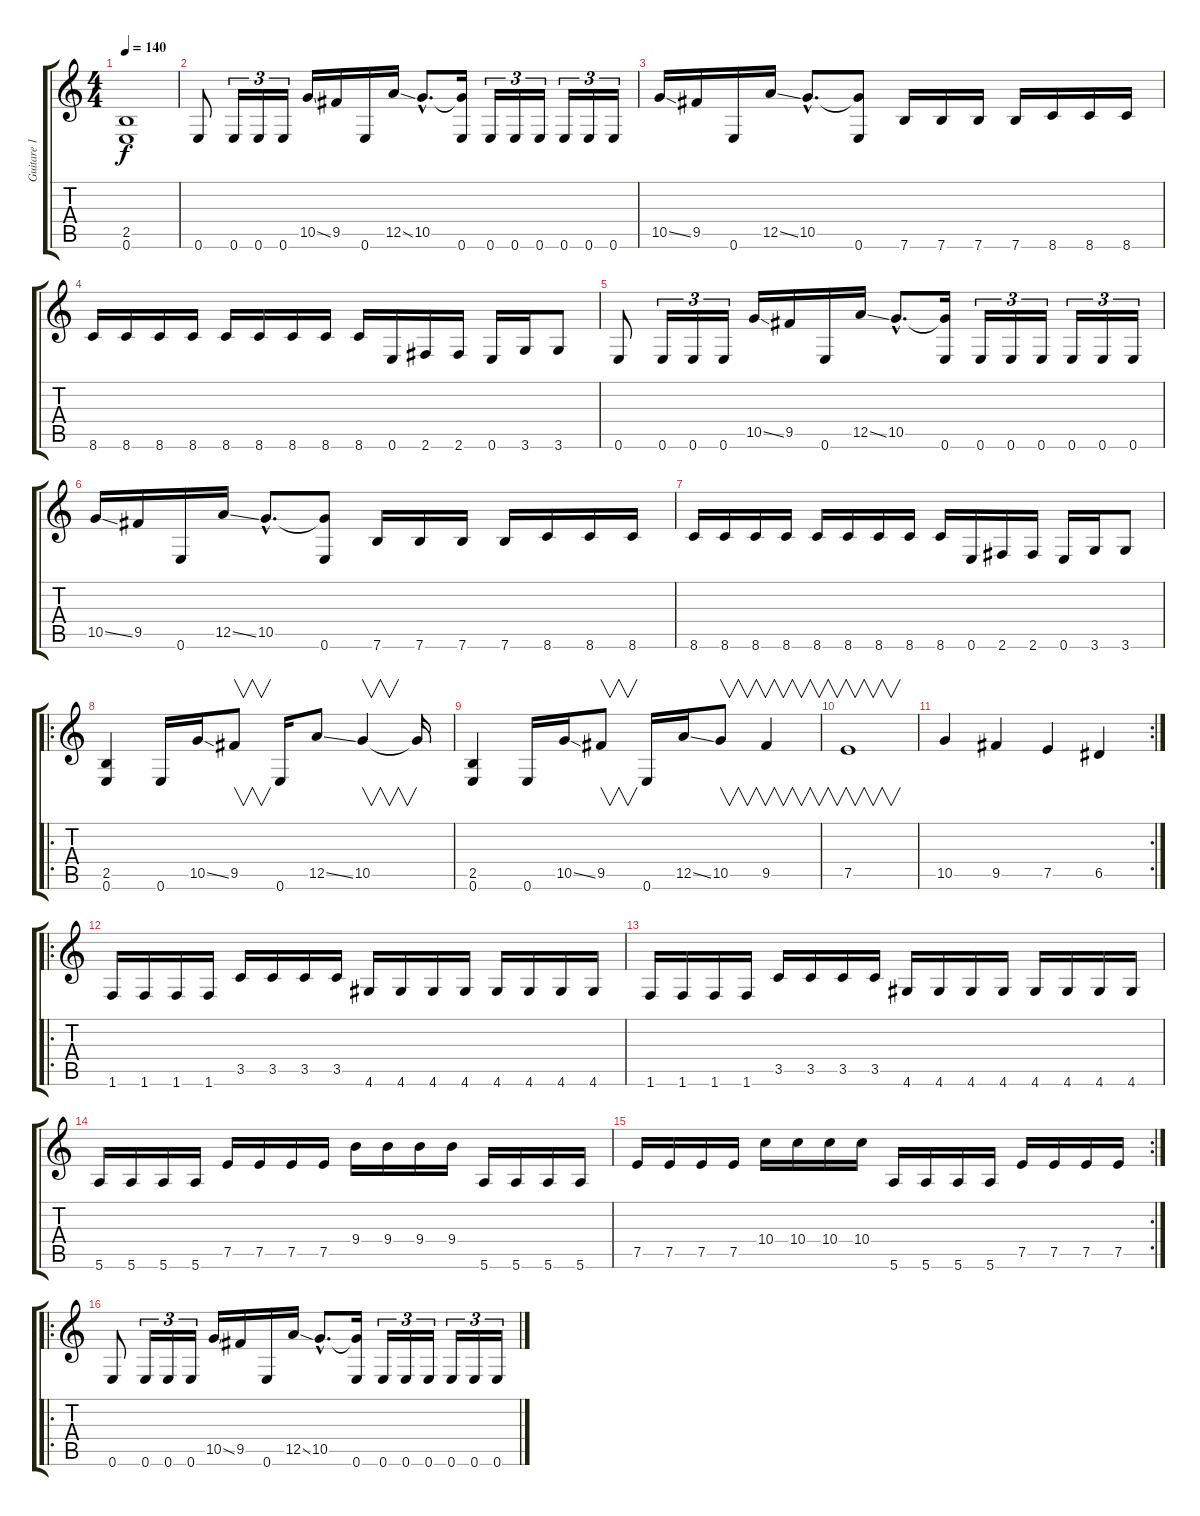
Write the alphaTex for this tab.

\track ("Guitare 1" "Guitare 1") {instrument overdrivenguitar}
\staff {score tabs}
\tuning (E4 B3 G3 D3 A2 E2) {hide}
\ts (4 4)
\tempo 140
\clef g2
\ks c
(2.5 0.6).1{dy f} |
0.6.8 0.6.16{tu (3 2)} 0.6.16{tu (3 2)} 0.6.16{tu (3 2)} 10.5{ss}.16 9.5.16 0.6.16 12.5{ss}.16 10.5{hac}.8{d} (10.5{t} 0.6).16 0.6.16{tu (3 2)} 0.6.16{tu (3 2)} 0.6.16{tu (3 2)} 0.6.16{tu (3 2)} 0.6.16{tu (3 2)} 0.6.16{tu (3 2)} |
10.5{ss}.16 9.5.16 0.6.16 12.5{ss}.16 10.5{hac}.8{d} (10.5{t} 0.6).8 7.6.16 7.6.16 7.6.16 7.6.16 8.6.16 8.6.16 8.6.16 |
8.6.16 8.6.16 8.6.16 8.6.16 8.6.16 8.6.16 8.6.16 8.6.16 8.6.16 0.6.16 2.6.16 2.6.16 0.6.16 3.6.16 3.6.8 |
0.6.8 0.6.16{tu (3 2)} 0.6.16{tu (3 2)} 0.6.16{tu (3 2)} 10.5{ss}.16 9.5.16 0.6.16 12.5{ss}.16 10.5{hac}.8{d} (10.5{t} 0.6).16 0.6.16{tu (3 2)} 0.6.16{tu (3 2)} 0.6.16{tu (3 2)} 0.6.16{tu (3 2)} 0.6.16{tu (3 2)} 0.6.16{tu (3 2)} |
10.5{ss}.16 9.5.16 0.6.16 12.5{ss}.16 10.5{hac}.8{d} (10.5{t} 0.6).8 7.6.16 7.6.16 7.6.16 7.6.16 8.6.16 8.6.16 8.6.16 |
8.6.16 8.6.16 8.6.16 8.6.16 8.6.16 8.6.16 8.6.16 8.6.16 8.6.16 0.6.16 2.6.16 2.6.16 0.6.16 3.6.16 3.6.8 |
\ro
(2.5 0.6).4 0.6.16 10.5{ss}.16 9.5.8{v} 0.6.16 12.5{ss}.8 10.5.4{v} 10.5{t}.16 |
(2.5 0.6).4 0.6.16 10.5{ss}.16 9.5.8{v} 0.6.16 12.5{ss}.16 10.5.8{v} 9.5.4{v} |
7.5.1{v} |
\rc 2
10.5.4 9.5.4 7.5.4 6.5.4 |
\ro
1.6.16 1.6.16 1.6.16 1.6.16 3.5.16 3.5.16 3.5.16 3.5.16 4.6.16 4.6.16 4.6.16 4.6.16 4.6.16 4.6.16 4.6.16 4.6.16 |
1.6.16 1.6.16 1.6.16 1.6.16 3.5.16 3.5.16 3.5.16 3.5.16 4.6.16 4.6.16 4.6.16 4.6.16 4.6.16 4.6.16 4.6.16 4.6.16 |
5.6.16 5.6.16 5.6.16 5.6.16 7.5.16 7.5.16 7.5.16 7.5.16 9.4.16 9.4.16 9.4.16 9.4.16 5.6.16 5.6.16 5.6.16 5.6.16 |
\rc 2
7.5.16 7.5.16 7.5.16 7.5.16 10.4.16 10.4.16 10.4.16 10.4.16 5.6.16 5.6.16 5.6.16 5.6.16 7.5.16 7.5.16 7.5.16 7.5.16 |
\ro
0.6.8 0.6.16{tu (3 2)} 0.6.16{tu (3 2)} 0.6.16{tu (3 2)} 10.5{ss}.16 9.5.16 0.6.16 12.5{ss}.16 10.5{hac}.8{d} (10.5{t} 0.6).16 0.6.16{tu (3 2)} 0.6.16{tu (3 2)} 0.6.16{tu (3 2)} 0.6.16{tu (3 2)} 0.6.16{tu (3 2)} 0.6.16{tu (3 2)}
